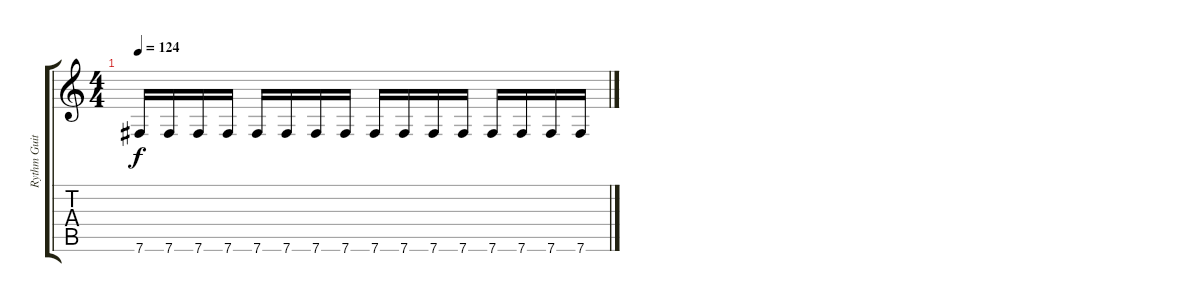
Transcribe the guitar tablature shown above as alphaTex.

\track ("Rythm Guitar" "Rythm Guit") {instrument distortionguitar}
\staff {score tabs}
\tuning (Db4 Ab3 E3 B2 Gb2 B1) {hide}
\ts (4 4)
\tempo 124
\clef g2
\ks c
7.6.16{dy f} 7.6.16 7.6.16 7.6.16 7.6.16 7.6.16 7.6.16 7.6.16 7.6.16 7.6.16 7.6.16 7.6.16 7.6.16 7.6.16 7.6.16 7.6.16
